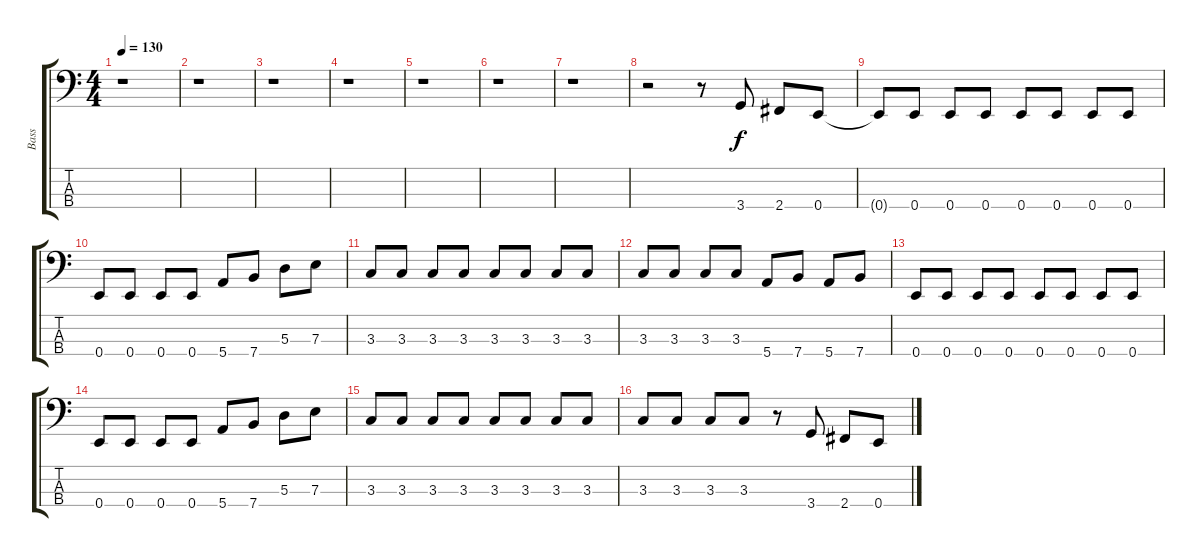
\track ("Bass" "Bass") {instrument slapbass1}
\staff {score tabs}
\tuning (G2 D2 A1 E1) {hide}
\ts (4 4)
\tempo 130
\clef f4
\ks c
r.1{dy f instrument slapbass1} |
r.1 |
r.1 |
r.1 |
r.1 |
r.1 |
r.1 |
r.2 r.8 3.4.8 2.4.8 0.4.8 |
0.4{t}.8 0.4.8 0.4.8 0.4.8 0.4.8 0.4.8 0.4.8 0.4.8 |
0.4.8 0.4.8 0.4.8 0.4.8 5.4.8 7.4.8 5.3.8 7.3.8 |
3.3.8 3.3.8 3.3.8 3.3.8 3.3.8 3.3.8 3.3.8 3.3.8 |
3.3.8 3.3.8 3.3.8 3.3.8 5.4.8 7.4.8 5.4.8 7.4.8 |
0.4.8 0.4.8 0.4.8 0.4.8 0.4.8 0.4.8 0.4.8 0.4.8 |
0.4.8 0.4.8 0.4.8 0.4.8 5.4.8 7.4.8 5.3.8 7.3.8 |
3.3.8 3.3.8 3.3.8 3.3.8 3.3.8 3.3.8 3.3.8 3.3.8 |
3.3.8 3.3.8 3.3.8 3.3.8 r.8 3.4.8 2.4.8 0.4.8
